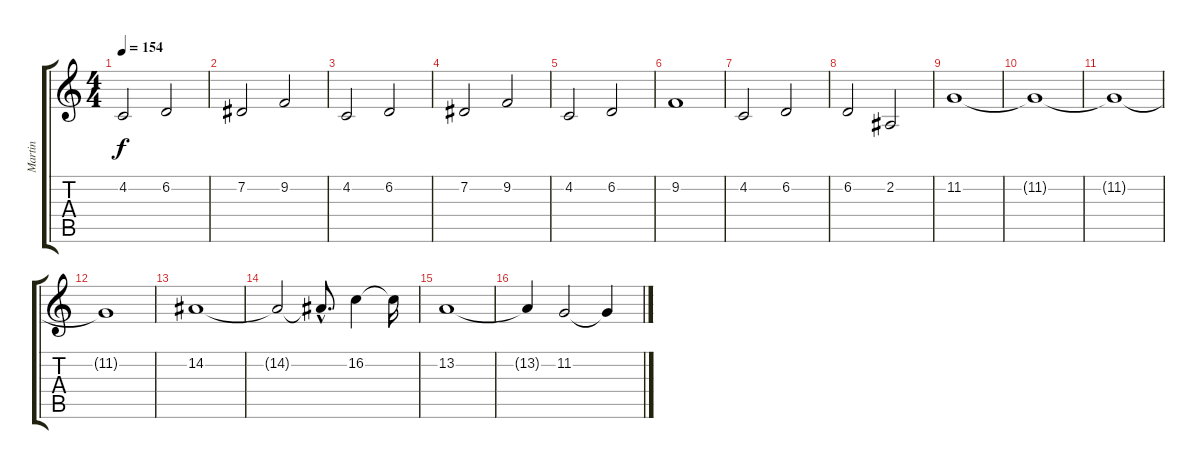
\track ("Martin" "Martin") {instrument stringensemble1}
\staff {score tabs}
\tuning (Db4 Ab3 E3 B2 Gb2 Db2) {hide}
\ts (4 4)
\tempo 154
\clef g2
\ks c
4.2.2{dy f} 6.2.2 |
7.2.2 9.2.2 |
4.2.2 6.2.2 |
7.2.2 9.2.2 |
4.2.2 6.2.2 |
9.2.1 |
4.2.2 6.2.2 |
6.2.2 2.2.2 |
11.2.1 |
11.2{t}.1 |
11.2{t}.1 |
11.2{t}.1 |
14.2.1 |
14.2{t}.2 14.2{hac t}.8{d} 16.2.4 16.2{t}.16 |
13.2.1 |
13.2{t}.4 11.2.2 11.2{t}.4
